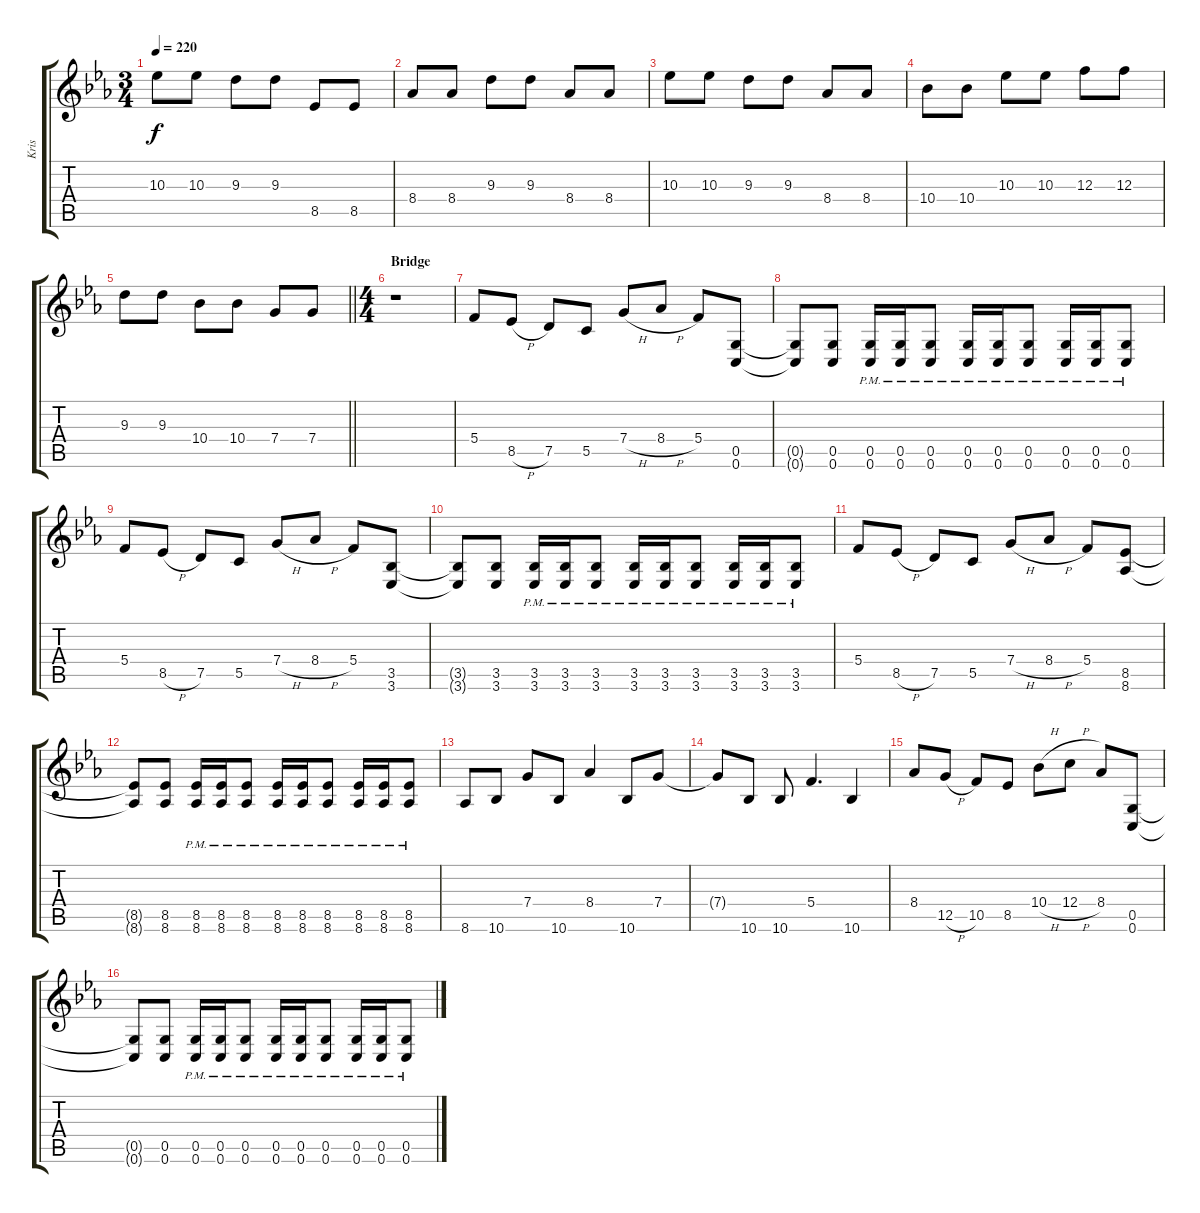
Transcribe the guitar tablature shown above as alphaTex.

\track ("Kris" "Kris") {instrument overdrivenguitar}
\staff {score tabs}
\tuning (D4 A3 F3 C3 G2 C2) {hide}
\ts (3 4)
\tempo 220
\clef g2
\ks cminor
10.3.8{dy f} 10.3.8 9.3.8 9.3.8 8.5.8 8.5.8 |
8.4.8 8.4.8 9.3.8 9.3.8 8.4.8 8.4.8 |
10.3.8 10.3.8 9.3.8 9.3.8 8.4.8 8.4.8 |
10.4.8 10.4.8 10.3.8 10.3.8 12.3.8 12.3.8 |
\barLineRight lightlight
9.3.8 9.3.8 10.4.8 10.4.8 7.4.8 7.4.8 |
\ts (4 4)
\section ("" "Bridge")
r.1 |
5.4.8 8.5{h}.8 7.5.8 5.5.8 7.4{h}.8 8.4{h}.8 5.4.8 (0.5 0.6).8 |
(0.5{t} 0.6{t}).8 (0.5 0.6).8 (0.5{pm} 0.6{pm}).16 (0.5{pm} 0.6{pm}).16 (0.5{pm} 0.6{pm}).8 (0.5 0.6{pm}).16 (0.5{pm} 0.6{pm}).16 (0.5{pm} 0.6{pm}).8 (0.5{pm} 0.6{pm}).16 (0.5{pm} 0.6{pm}).16 (0.5{pm} 0.6{pm}).8 |
5.4.8 8.5{h}.8 7.5.8 5.5.8 7.4{h}.8 8.4{h}.8 5.4.8 (3.5 3.6).8 |
(3.5{t} 3.6{t}).8 (3.5 3.6).8 (3.5{pm} 3.6{pm}).16 (3.5{pm} 3.6{pm}).16 (3.5{pm} 3.6{pm}).8 (3.5 3.6{pm}).16 (3.5{pm} 3.6{pm}).16 (3.5{pm} 3.6{pm}).8 (3.5{pm} 3.6{pm}).16 (3.5{pm} 3.6{pm}).16 (3.5{pm} 3.6{pm}).8 |
5.4.8 8.5{h}.8 7.5.8 5.5.8 7.4{h}.8 8.4{h}.8 5.4.8 (8.5 8.6).8 |
(8.5{t} 8.6{t}).8 (8.5 8.6).8 (8.5{pm} 8.6{pm}).16 (8.5{pm} 8.6{pm}).16 (8.5{pm} 8.6{pm}).8 (8.5 8.6{pm}).16 (8.5{pm} 8.6{pm}).16 (8.5{pm} 8.6{pm}).8 (8.5{pm} 8.6{pm}).16 (8.5{pm} 8.6{pm}).16 (8.5{pm} 8.6{pm}).8 |
8.6.8 10.6.8 7.4.8 10.6.8 8.4.4 10.6.8 7.4.8 |
7.4{t}.8 10.6.8 10.6.8 5.4.4{d} 10.6.4 |
8.4.8 12.5{h}.8 10.5.8 8.5.8 10.4{h}.8 12.4{h}.8 8.4.8 (0.5 0.6).8 |
(0.5{t} 0.6{t}).8 (0.5 0.6).8 (0.5{pm} 0.6{pm}).16 (0.5{pm} 0.6{pm}).16 (0.5{pm} 0.6{pm}).8 (0.5 0.6{pm}).16 (0.5{pm} 0.6{pm}).16 (0.5{pm} 0.6{pm}).8 (0.5{pm} 0.6{pm}).16 (0.5{pm} 0.6{pm}).16 (0.5{pm} 0.6{pm}).8
